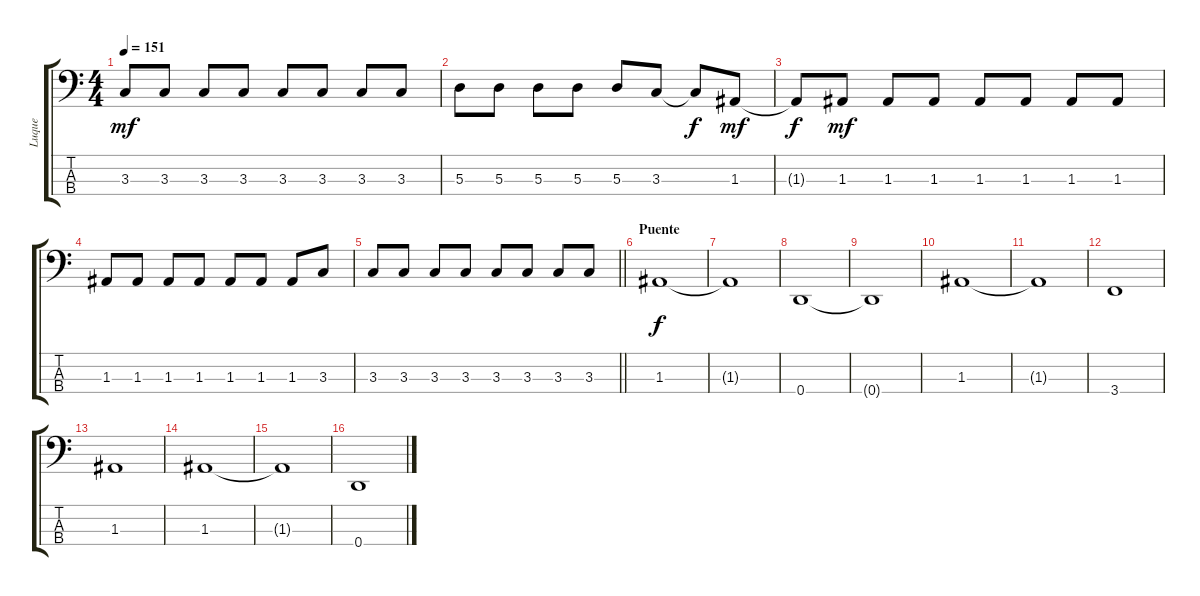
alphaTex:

\track ("Luque" "Luque") {instrument electricbassfinger}
\staff {score tabs}
\tuning (G2 D2 A1 D1) {hide}
\ts (4 4)
\tempo 151
\clef f4
\ks c
3.3.8{dy mf} 3.3.8 3.3.8 3.3.8 3.3.8 3.3.8 3.3.8 3.3.8 |
5.3.8 5.3.8 5.3.8 5.3.8 5.3.8 3.3.8 3.3{t}.8{dy f} 1.3.8{dy mf} |
1.3{t}.8{dy f} 1.3.8{dy mf} 1.3.8 1.3.8 1.3.8 1.3.8 1.3.8 1.3.8 |
1.3.8 1.3.8 1.3.8 1.3.8 1.3.8 1.3.8 1.3.8 3.3.8 |
\barLineRight lightlight
3.3.8 3.3.8 3.3.8 3.3.8 3.3.8 3.3.8 3.3.8 3.3.8 |
\section ("" "Puente")
1.3.1{dy f} |
1.3{t}.1 |
0.4.1 |
0.4{t}.1 |
1.3.1 |
1.3{t}.1 |
3.4.1 |
1.3.1 |
1.3.1 |
1.3{t}.1 |
0.4.1
